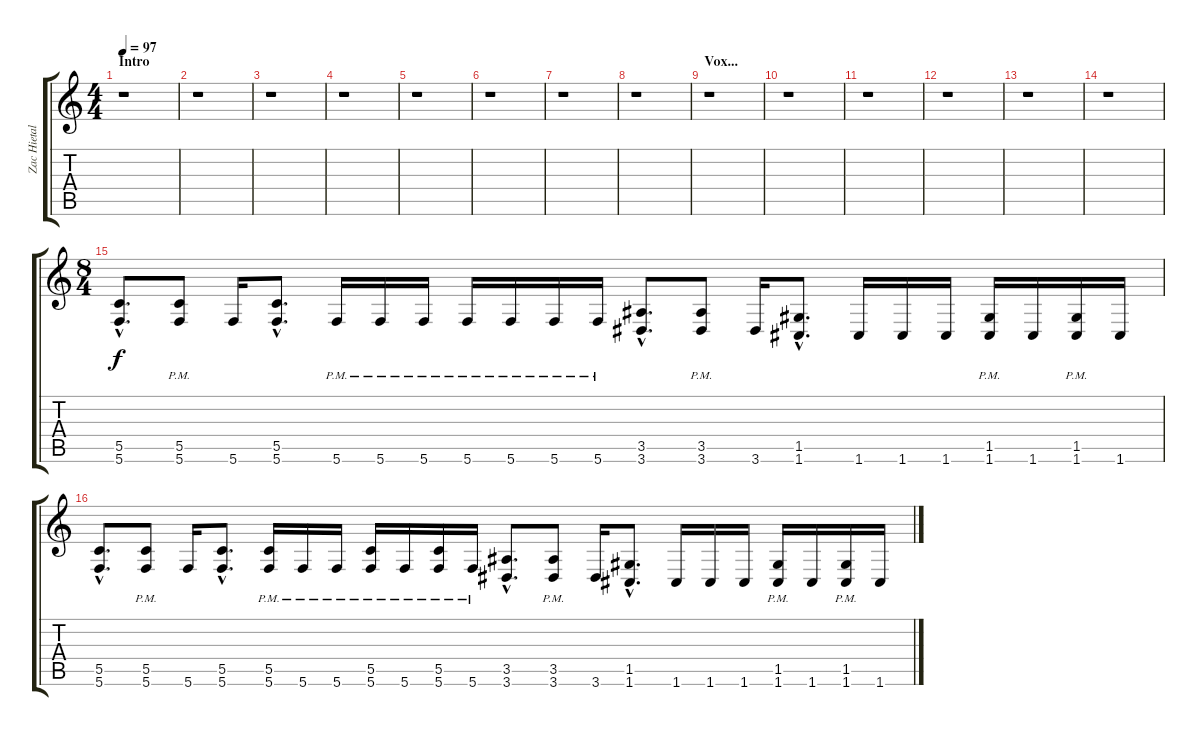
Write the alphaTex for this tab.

\track ("Zac Hietala - Rhytm" "Zac Hietal") {instrument distortionguitar}
\staff {score tabs}
\tuning (D4 A3 F3 C3 G2 C2) {hide}
\ts (4 4)
\section ("" "Intro")
\tempo 97
\clef g2
\ks c
r.1{dy f instrument distortionguitar} |
r.1 |
r.1 |
r.1 |
r.1 |
r.1 |
r.1 |
r.1 |
\section ("" "Vox...")
r.1 |
r.1 |
r.1 |
r.1 |
r.1 |
r.1 |
\ts (8 4)
(5.5{hac} 5.6{hac}).8{d} (5.5{pm} 5.6{pm}).8 5.6.16 (5.5{hac} 5.6{hac}).8{d} 5.6{pm}.16 5.6{pm}.16 5.6{pm}.16 5.6{pm}.16 5.6{pm}.16 5.6{pm}.16 5.6{pm}.16 (3.5{hac} 3.6{hac}).8{d} (3.5{pm} 3.6{pm}).8 3.6.16 (1.5{hac} 1.6{hac}).8{d} 1.6.16 1.6.16 1.6.16 (1.5{pm} 1.6{pm}).16 1.6.16 (1.5{pm} 1.6{pm}).16 1.6.16 |
(5.5{hac} 5.6{hac}).8{d} (5.5{pm} 5.6{pm}).8 5.6.16 (5.5{hac} 5.6{hac}).8{d} (5.5 5.6{pm}).16 5.6{pm}.16 5.6{pm}.16 (5.5 5.6{pm}).16 5.6{pm}.16 (5.5 5.6{pm}).16 5.6{pm}.16 (3.5{hac} 3.6{hac}).8{d} (3.5{pm} 3.6{pm}).8 3.6.16 (1.5{hac} 1.6{hac}).8{d} 1.6.16 1.6.16 1.6.16 (1.5{pm} 1.6{pm}).16 1.6.16 (1.5{pm} 1.6{pm}).16 1.6.16
